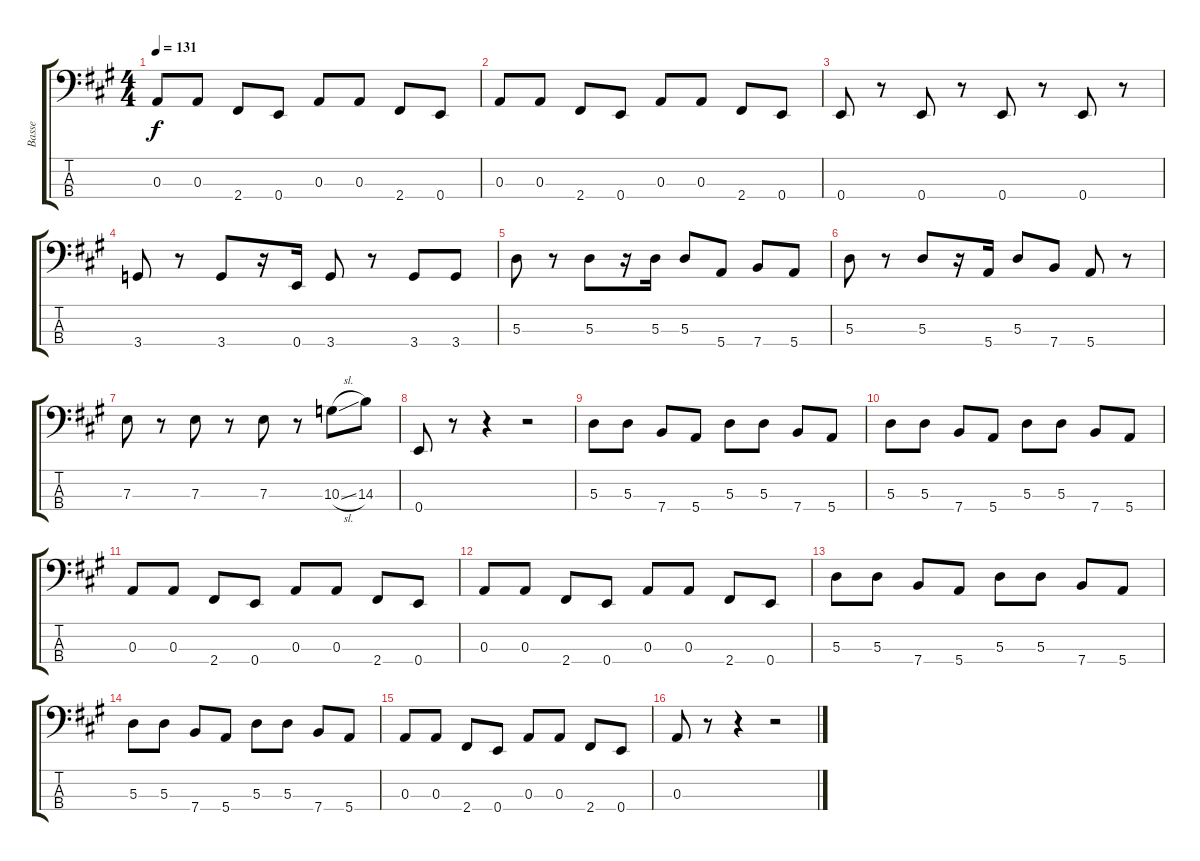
\track ("Basse" "Basse") {instrument electricbassfinger}
\staff {score tabs}
\tuning (G2 D2 A1 E1) {hide}
\ts (4 4)
\tempo 131
\clef f4
\ks a
0.3.8{dy f} 0.3.8 2.4.8 0.4.8 0.3.8 0.3.8 2.4.8 0.4.8 |
0.3.8 0.3.8 2.4.8 0.4.8 0.3.8 0.3.8 2.4.8 0.4.8 |
0.4.8 r.8 0.4.8 r.8 0.4.8 r.8 0.4.8 r.8 |
3.4.8 r.8 3.4.8 r.16 0.4.16 3.4.8 r.8 3.4.8 3.4.8 |
5.3.8 r.8 5.3.8 r.16 5.3.16 5.3.8 5.4.8 7.4.8 5.4.8 |
5.3.8 r.8 5.3.8 r.16 5.4.16 5.3.8 7.4.8 5.4.8 r.8 |
7.3.8 r.8 7.3.8 r.8 7.3.8 r.8 10.3{sl}.8 14.3.8 |
0.4.8 r.8 r.4 r.2 |
5.3.8 5.3.8 7.4.8 5.4.8 5.3.8 5.3.8 7.4.8 5.4.8 |
5.3.8 5.3.8 7.4.8 5.4.8 5.3.8 5.3.8 7.4.8 5.4.8 |
0.3.8 0.3.8 2.4.8 0.4.8 0.3.8 0.3.8 2.4.8 0.4.8 |
0.3.8 0.3.8 2.4.8 0.4.8 0.3.8 0.3.8 2.4.8 0.4.8 |
5.3.8 5.3.8 7.4.8 5.4.8 5.3.8 5.3.8 7.4.8 5.4.8 |
5.3.8 5.3.8 7.4.8 5.4.8 5.3.8 5.3.8 7.4.8 5.4.8 |
0.3.8 0.3.8 2.4.8 0.4.8 0.3.8 0.3.8 2.4.8 0.4.8 |
0.3.8 r.8 r.4 r.2
